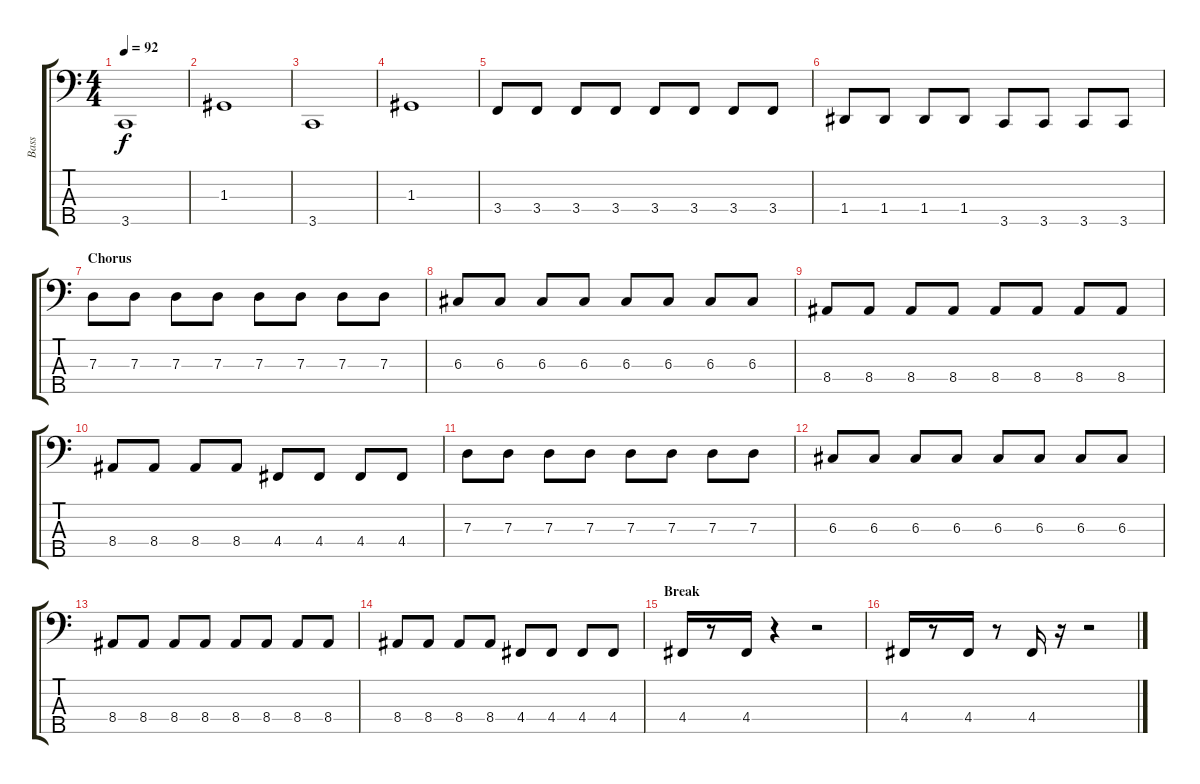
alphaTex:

\track ("Bass" "Bass") {instrument electricbassfinger}
\staff {score tabs}
\tuning (F2 C2 G1 D1 A0) {hide}
\ts (4 4)
\tempo 92
\clef f4
\ks c
3.5.1{dy f} |
1.3.1 |
3.5.1 |
1.3.1 |
3.4.8 3.4.8 3.4.8 3.4.8 3.4.8 3.4.8 3.4.8 3.4.8 |
1.4.8 1.4.8 1.4.8 1.4.8 3.5.8 3.5.8 3.5.8 3.5.8 |
\section ("" "Chorus")
7.3.8 7.3.8 7.3.8 7.3.8 7.3.8 7.3.8 7.3.8 7.3.8 |
6.3.8 6.3.8 6.3.8 6.3.8 6.3.8 6.3.8 6.3.8 6.3.8 |
8.4.8 8.4.8 8.4.8 8.4.8 8.4.8 8.4.8 8.4.8 8.4.8 |
8.4.8 8.4.8 8.4.8 8.4.8 4.4.8 4.4.8 4.4.8 4.4.8 |
7.3.8 7.3.8 7.3.8 7.3.8 7.3.8 7.3.8 7.3.8 7.3.8 |
6.3.8 6.3.8 6.3.8 6.3.8 6.3.8 6.3.8 6.3.8 6.3.8 |
8.4.8 8.4.8 8.4.8 8.4.8 8.4.8 8.4.8 8.4.8 8.4.8 |
8.4.8 8.4.8 8.4.8 8.4.8 4.4.8 4.4.8 4.4.8 4.4.8 |
\section ("" "Break")
4.4.16 r.8 4.4.16 r.4 r.2 |
4.4.16 r.8 4.4.16 r.8 4.4.16 r.16 r.2
